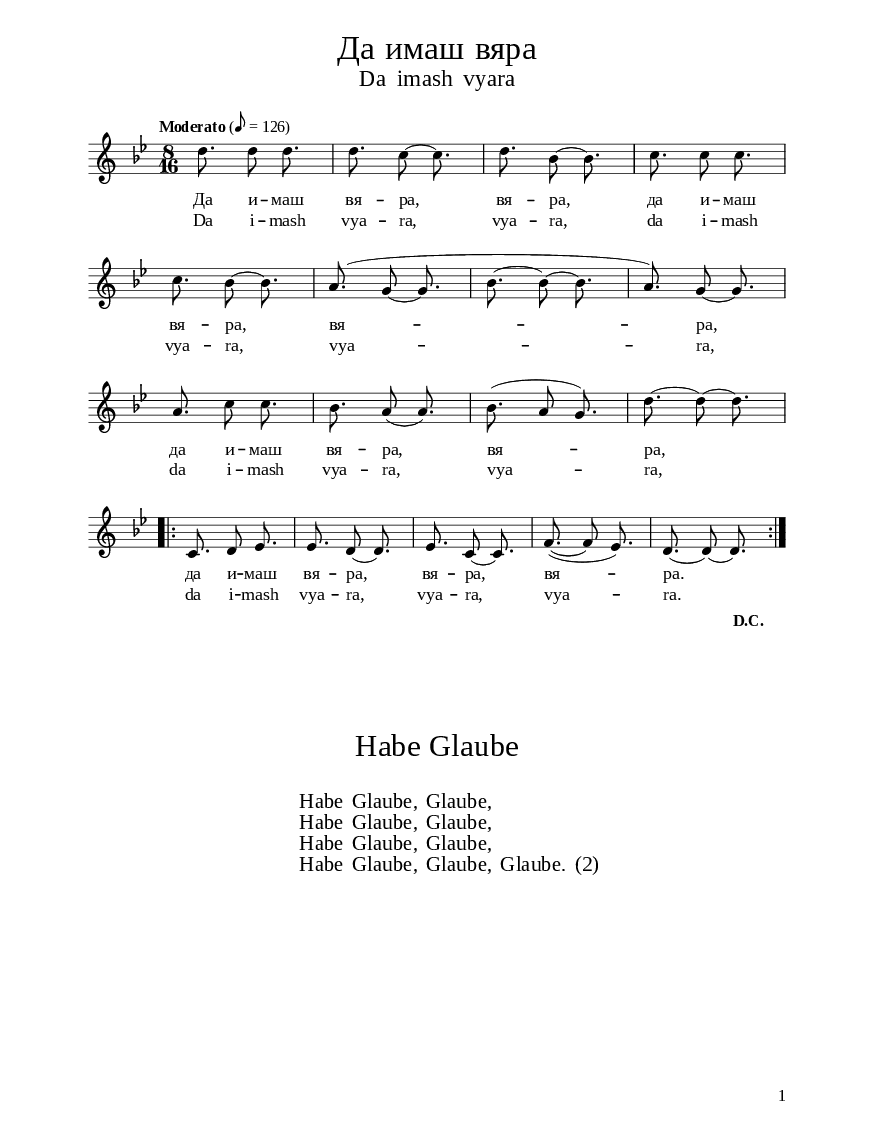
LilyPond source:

\version "2.20.0"

\paper {
  #(set-paper-size "a5")
}

\bookpart {
  \paper {
    print-all-headers = ##t
    print-page-number = ##t
    print-first-page-number = ##t

    % put page numbers on the bottom
    oddHeaderMarkup = \markup ""
    evenHeaderMarkup = \markup ""
    oddFooterMarkup = \markup
    \fill-line {
      ""
      \on-the-fly #print-page-number-check-first \fromproperty #'page:page-number-string
    }
    evenFooterMarkup = \markup
    \fill-line {
      \on-the-fly #print-page-number-check-first \fromproperty #'page:page-number-string
      ""
    }

    left-margin = 1.5\cm
    right-margin = 1.5\cm
    top-margin = 1.6\cm
    bottom-margin = 1.2\cm
    ragged-bottom = ##t % do not spread the staves to fill the whole vertical space

    % change lyrics and titles font (affects notes also)
    fonts =
    #(make-pango-font-tree
      "Times New Roman"
      "DejaVu Sans"
      "DejaVu Sans Mono"
      (/ (* staff-height pt) 3.6))

    % change distance between staves
    system-system-spacing =
    #'((basic-distance . 12)
       (minimum-distance . 6)
       (padding . 1)
       (stretchability . 12))
  }

  \header {
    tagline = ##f
  }

  \score{
    \layout {
      indent = 0.0\cm % remove first line indentation
      %ragged-last = ##t % do not spread last line to fill the whole space
      \context {
        \Score
        \omit BarNumber %remove bar numbers
      } % context

      \context {
        % change staff size
        \Staff
        fontSize = #+0 % affects notes size only
        \override StaffSymbol #'staff-space = #(magstep -3)
        \override StaffSymbol #'thickness = #0.5
        \override BarLine #'hair-thickness = #1
        %\override StaffSymbol #'ledger-line-thickness = #'(0 . 0)
      }

      \context {
        % adjust space between staff and lyrics and between the two lyric lines
        \Lyrics
        \override VerticalAxisGroup.nonstaff-relatedstaff-spacing = #'((basic-distance . 4.5))
        \override VerticalAxisGroup.nonstaff-nonstaff-spacing = #'((minimum-distance . 2))
      }
    } % layout

    \new Voice \relative c' {
         \clef treble
      \key g \minor
      \time 8/16
      \tempo \markup {
        % make tempo note smaller
        \concat {
          "Moderato" \normal-text { " (" }
          \teeny \general-align #Y #DOWN \note #"8" #0.8
          \normal-text { " = 126)" }
        }
      }

      \autoBeamOff
      d'8. d8 d8. | % 2
      d8. c8 ~ c8. | % 3
      d8. bes8 ~ bes8. | % 4
      c8. c8 c8. \break | % 5
      c8. bes8 ~ bes8. | % 6
      a8. ( g8 ~ g8. | % 7
      bes8. ~ bes8 ~ bes8. | % 8
      a8. ) g8 ~ g8. \break | % 9
      a8. c8 c8. |
      bes8. a8 ( a8. ) | % 11
      bes8. ( a8 g8. ) | % 12
      d'8. ~ d8 ~ d8. \break | % 13
      \repeat volta 2 {
        c,8. d8 es8. | % 14
        es8. d8 ~ d8. | % 15
        es8. c8 ~ c8. | % 16
        f8. ( ~ f8 es8. ) | % 17
        d8. ~ d8 ~ d8.
      }

    }

    \addlyrics {Да и -- маш
  вя -- ра, вя -- ра, да и -- маш вя -- ра, вя --
  ра, да и -- маш вя -- ра, вя -- ра, да и --
  маш вя -- ра, вя -- ра, вя -- ра.}
    \addlyrics {Da i -- mash vya
  -- ra, vya -- ra, da i -- mash vya -- ra, vya -- ra, da i --
  mash vya -- ra, vya -- ra, da i -- mash vya -- ra, vya --
  ra, vya -- ra.}

    \header {
      title = \markup \column \normal-text \fontsize #2.5 {
        \center-align
        \line { Да имаш вяра }
        \vspace #-0.6
        \center-align
        \line \fontsize #-3 { Da imash vyara }
        \vspace #-0.8
        \center-align
        \line \fontsize #-3 { " " }
      }
    }

    \midi{}

  } % score

  \markup \halign #-38.5 \raise #3 \override #'(baseline-skip . 2) {
    \column  {
      \line \right-align {
        \bold  { "D.C." }
      }
      \line { " " }
      \line { " " }
      \line { " " }
      \line { " " }
      \line { " " }
    }
  }


  % include foreign translation(s) of the song
  \version "2.20.0"

\markup \fill-line { \fontsize #6 "Habe Glaube" }
\markup \null
\markup \null
\markup \fontsize #+2.5 {
    \hspace #19
    \override #'(baseline-skip . 2)

        \column {
     \line { " " }
      \line { " " Habe Glaube, Glaube,}

   \line { " "Habe Glaube, Glaube,}

   \line { " "Habe Glaube, Glaube,}

   \line { " "Habe Glaube, Glaube, Glaube. (2) }


    }


}


} % bookpart
